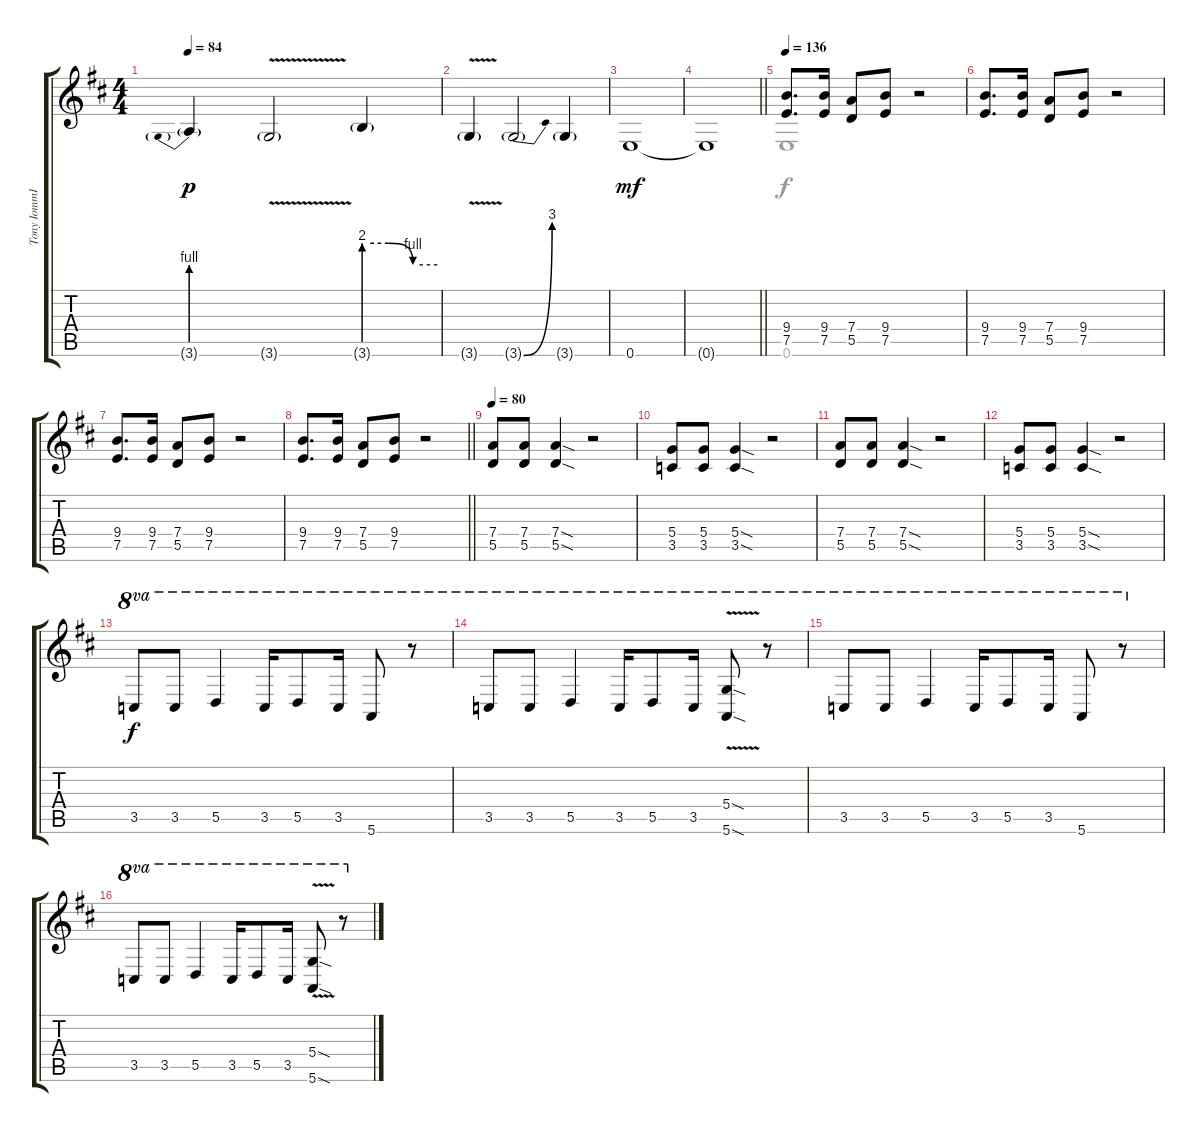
\track ("Tony IommI Distortion (Rhythm I)" "Tony IommI") {instrument overdrivenguitar}
\staff {score tabs}
\tuning (E4 B3 G3 D3 A2 E2) {hide}
\voice
\ts (4 4)
\tempo 84
\clef g2
\ks d
3.6{be (prebend 40 4 60 4) g}.4{dy p} 3.6{v g}.2 3.6{be (custom 0 8 20 8 40 4 60 4) g}.4 |
3.6{v g}.4 3.6{be (bend 0 0 60 12) g}.2 3.6{g}.4 |
0.6.1{dy mf} |
\barLineRight lightlight
0.6{t}.1 |
\tempo 136
(9.4 7.5).8{d} (9.4 7.5).16 (7.4 5.5).8 (9.4 7.5).8 r.2 |
(9.4 7.5).8{d} (9.4 7.5).16 (7.4 5.5).8 (9.4 7.5).8 r.2 |
(9.4 7.5).8{d} (9.4 7.5).16 (7.4 5.5).8 (9.4 7.5).8 r.2 |
\barLineRight lightlight
(9.4 7.5).8{d} (9.4 7.5).16 (7.4 5.5).8 (9.4 7.5).8 r.2 |
\tempo 80
(7.4 5.5).8 (7.4 5.5).8 (7.4{sod} 5.5{sod}).4 r.2 |
(5.4 3.5).8 (5.4 3.5).8 (5.4{sod} 3.5{sod}).4 r.2 |
(7.4 5.5).8 (7.4 5.5).8 (7.4{sod} 5.5{sod}).4 r.2 |
(5.4 3.5).8 (5.4 3.5).8 (5.4{sod} 3.5{sod}).4 r.2 |
3.5.8{ot 8va dy f} 3.5.8{ot 8va} 5.5.4{ot 8va} 3.5.16{ot 8va} 5.5.8{ot 8va} 3.5.16{ot 8va} 5.6.8{ot 8va} r.8{ot 8va} |
3.5.8{ot 8va} 3.5.8{ot 8va} 5.5.4{ot 8va} 3.5.16{ot 8va} 5.5.8{ot 8va} 3.5.16{ot 8va} (5.4{v sod} 5.6{sod}).8{ot 8va} r.8{ot 8va} |
3.5.8{ot 8va} 3.5.8{ot 8va} 5.5.4{ot 8va} 3.5.16{ot 8va} 5.5.8{ot 8va} 3.5.16{ot 8va} 5.6.8{ot 8va} r.8{ot 8va} |
3.5.8{ot 8va} 3.5.8{ot 8va} 5.5.4{ot 8va} 3.5.16{ot 8va} 5.5.8{ot 8va} 3.5.16{ot 8va} (5.4{v sod} 5.6{sod}).8{ot 8va} r.8{ot 8va}
\voice
\clef g2
\ottava regular
\simile none
\ks d
|
|
|
\barLineRight lightlight
|
0.6.1 |
|
|
\barLineRight lightlight
|
|
|
|
|
|
|
|
